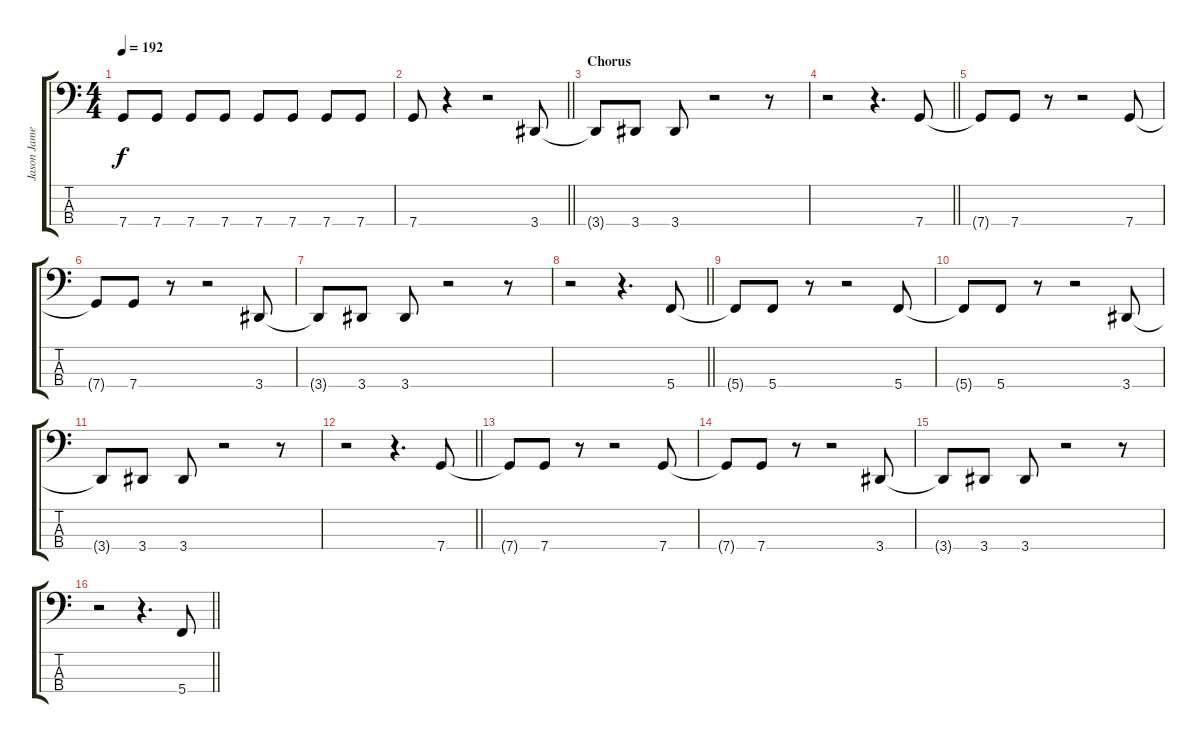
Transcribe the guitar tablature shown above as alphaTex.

\track ("Jason James" "Jason Jame") {instrument electricbassfinger}
\staff {score tabs}
\tuning (F2 C2 G1 C1) {hide}
\ts (4 4)
\tempo 192
\clef f4
\ks c
7.4.8{dy f} 7.4.8 7.4.8 7.4.8 7.4.8 7.4.8 7.4.8 7.4.8 |
\barLineRight lightlight
7.4.8 r.4 r.2 3.4.8 |
\section ("" "Chorus")
3.4{t}.8 3.4.8 3.4.8 r.2 r.8 |
\barLineRight lightlight
r.2 r.4{d} 7.4.8 |
7.4{t}.8 7.4.8 r.8 r.2 7.4.8 |
7.4{t}.8 7.4.8 r.8 r.2 3.4.8 |
3.4{t}.8 3.4.8 3.4.8 r.2 r.8 |
\barLineRight lightlight
r.2 r.4{d} 5.4.8 |
5.4{t}.8 5.4.8 r.8 r.2 5.4.8 |
5.4{t}.8 5.4.8 r.8 r.2 3.4.8 |
3.4{t}.8 3.4.8 3.4.8 r.2 r.8 |
\barLineRight lightlight
r.2 r.4{d} 7.4.8 |
7.4{t}.8 7.4.8 r.8 r.2 7.4.8 |
7.4{t}.8 7.4.8 r.8 r.2 3.4.8 |
3.4{t}.8 3.4.8 3.4.8 r.2 r.8 |
\barLineRight lightlight
r.2 r.4{d} 5.4.8
